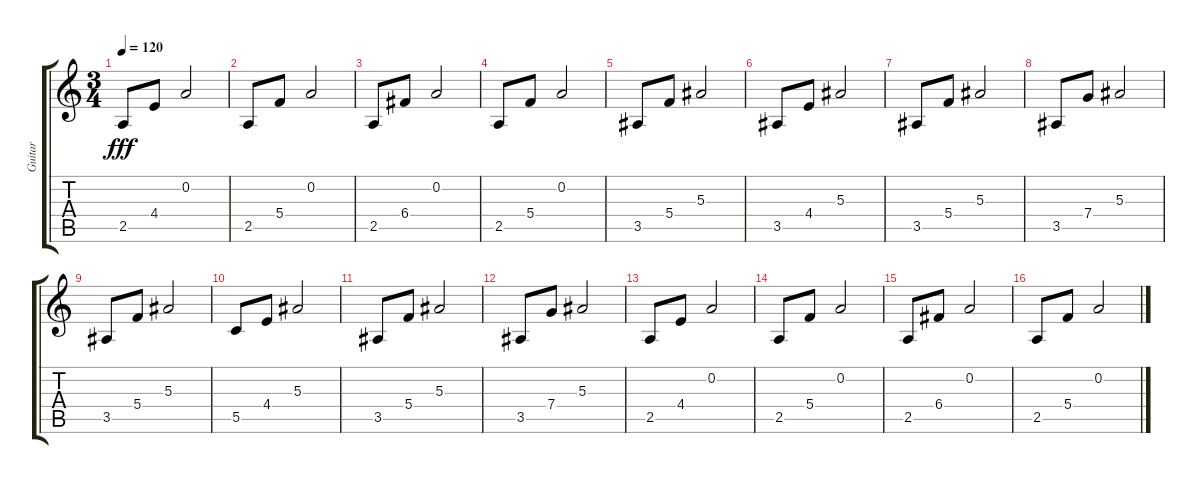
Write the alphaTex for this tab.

\track ("Guitar" "Guitar") {instrument acousticguitarsteel}
\staff {score tabs}
\tuning (D4 A3 F3 C3 G2 D2) {hide}
\ts (3 4)
\tempo 120
\clef g2
\ks c
2.5.8{dy fff} 4.4.8 0.2.2 |
2.5.8 5.4.8 0.2.2 |
2.5.8 6.4.8 0.2.2 |
2.5.8 5.4.8 0.2.2 |
3.5.8 5.4.8 5.3.2 |
3.5.8 4.4.8 5.3.2 |
3.5.8 5.4.8 5.3.2 |
3.5.8 7.4.8 5.3.2 |
3.5.8 5.4.8 5.3.2 |
5.5.8 4.4.8 5.3.2 |
3.5.8 5.4.8 5.3.2 |
3.5.8 7.4.8 5.3.2 |
2.5.8 4.4.8 0.2.2 |
2.5.8 5.4.8 0.2.2 |
2.5.8 6.4.8 0.2.2 |
2.5.8 5.4.8 0.2.2
